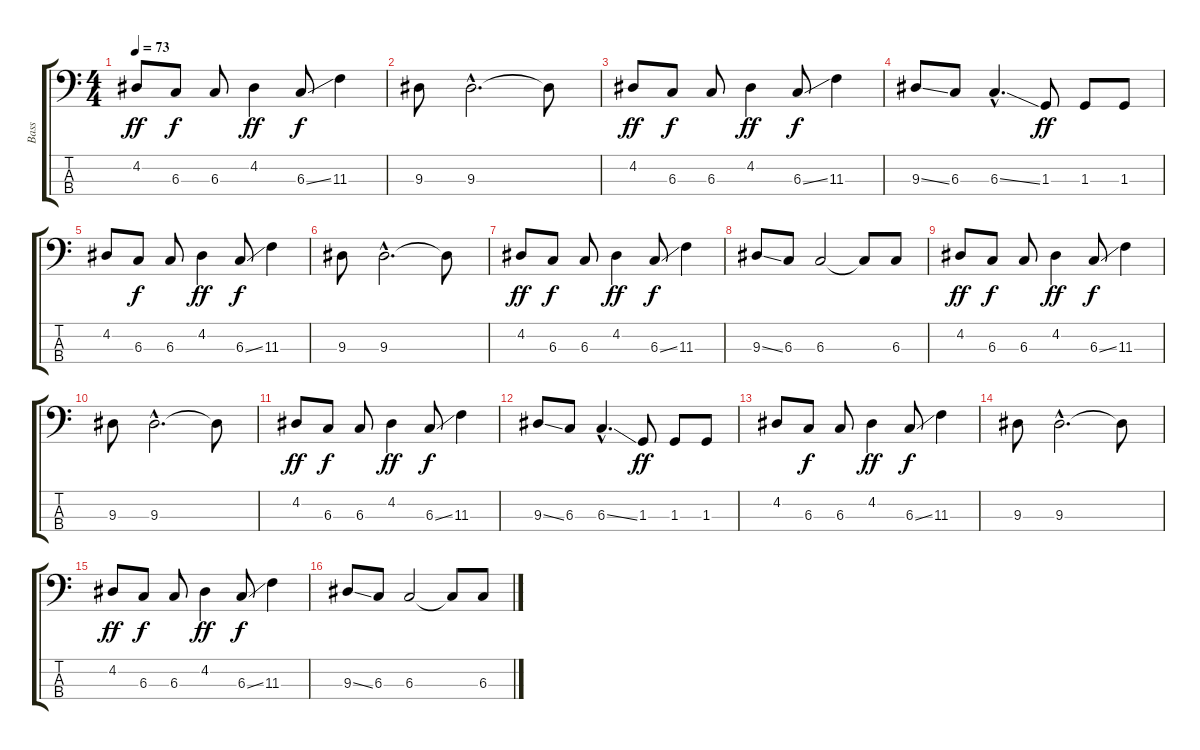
\track ("Bass" "Bass") {instrument electricbassfinger}
\staff {score tabs}
\tuning (E2 B1 Gb1 Db1) {hide}
\ts (4 4)
\tempo 73
\clef f4
\ks c
4.2.8{dy ff} 6.3.8{dy f} 6.3.8 4.2.4{dy ff} 6.3{ss}.8{dy f} 11.3.4 |
9.3.8 9.3{hac}.2{d} 9.3{t}.8 |
4.2.8{dy ff} 6.3.8{dy f} 6.3.8 4.2.4{dy ff} 6.3{ss}.8{dy f} 11.3.4 |
9.3{ss}.8 6.3.8 6.3{ss hac}.4{d} 1.3.8{dy ff} 1.3.8 1.3.8 |
4.2.8 6.3.8{dy f} 6.3.8 4.2.4{dy ff} 6.3{ss}.8{dy f} 11.3.4 |
9.3.8 9.3{hac}.2{d} 9.3{t}.8 |
4.2.8{dy ff} 6.3.8{dy f} 6.3.8 4.2.4{dy ff} 6.3{ss}.8{dy f} 11.3.4 |
9.3{ss}.8 6.3.8 6.3.2 6.3{t}.8 6.3.8 |
4.2.8{dy ff} 6.3.8{dy f} 6.3.8 4.2.4{dy ff} 6.3{ss}.8{dy f} 11.3.4 |
9.3.8 9.3{hac}.2{d} 9.3{t}.8 |
4.2.8{dy ff} 6.3.8{dy f} 6.3.8 4.2.4{dy ff} 6.3{ss}.8{dy f} 11.3.4 |
9.3{ss}.8 6.3.8 6.3{ss hac}.4{d} 1.3.8{dy ff} 1.3.8 1.3.8 |
4.2.8 6.3.8{dy f} 6.3.8 4.2.4{dy ff} 6.3{ss}.8{dy f} 11.3.4 |
9.3.8 9.3{hac}.2{d} 9.3{t}.8 |
4.2.8{dy ff} 6.3.8{dy f} 6.3.8 4.2.4{dy ff} 6.3{ss}.8{dy f} 11.3.4 |
9.3{ss}.8 6.3.8 6.3.2 6.3{t}.8 6.3.8
